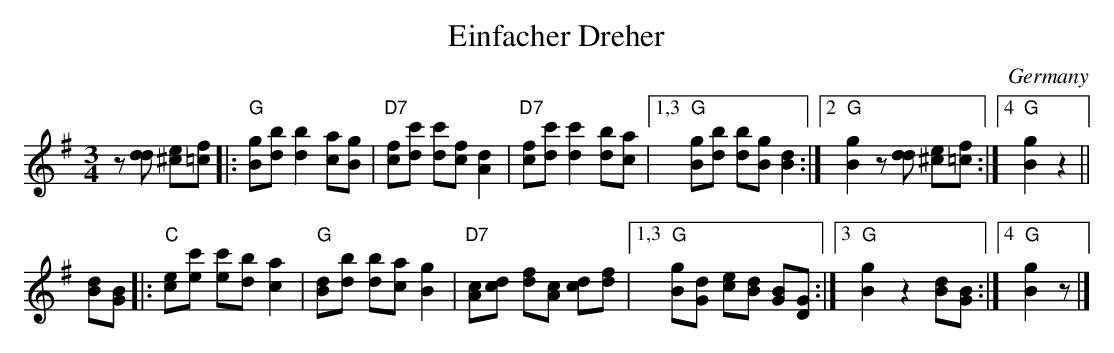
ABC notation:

X:1
T: Einfacher Dreher
O: Germany
M: 3/4
L: 1/8
K: G
z[dd] [e^c][f=c] \
|:"G"[gB][bd] [b2d2] [ac][gB] \
| "D7"[fc][c'd] [c'd][fc] [d2A2] \
| "D7"[fc][c'd] [c'2d2] [bd][ac] \
|1,3 "G"[gB][bd] [bd][gB] [d2B2] \
:|2 "G"[g2B2] z[dd] [e^c][f=c] \
:|4 "G"[g2B2] z2 ||
[dB][BG] \
|: "C"[ec][c'e] [c'e][bd] [a2c2] \
| "G"[dB][bd] [bd][ac] [g2B2] \
| "D7"[cA][dc] [fd][cA] [dc][fd] \
|1,3 "G"[gB][dG] [ec][dB] [BG][GD] \
:|3 "G"[g2B2] z2 [dB][BG] \
:|4 "G"[g2B2] z |]
